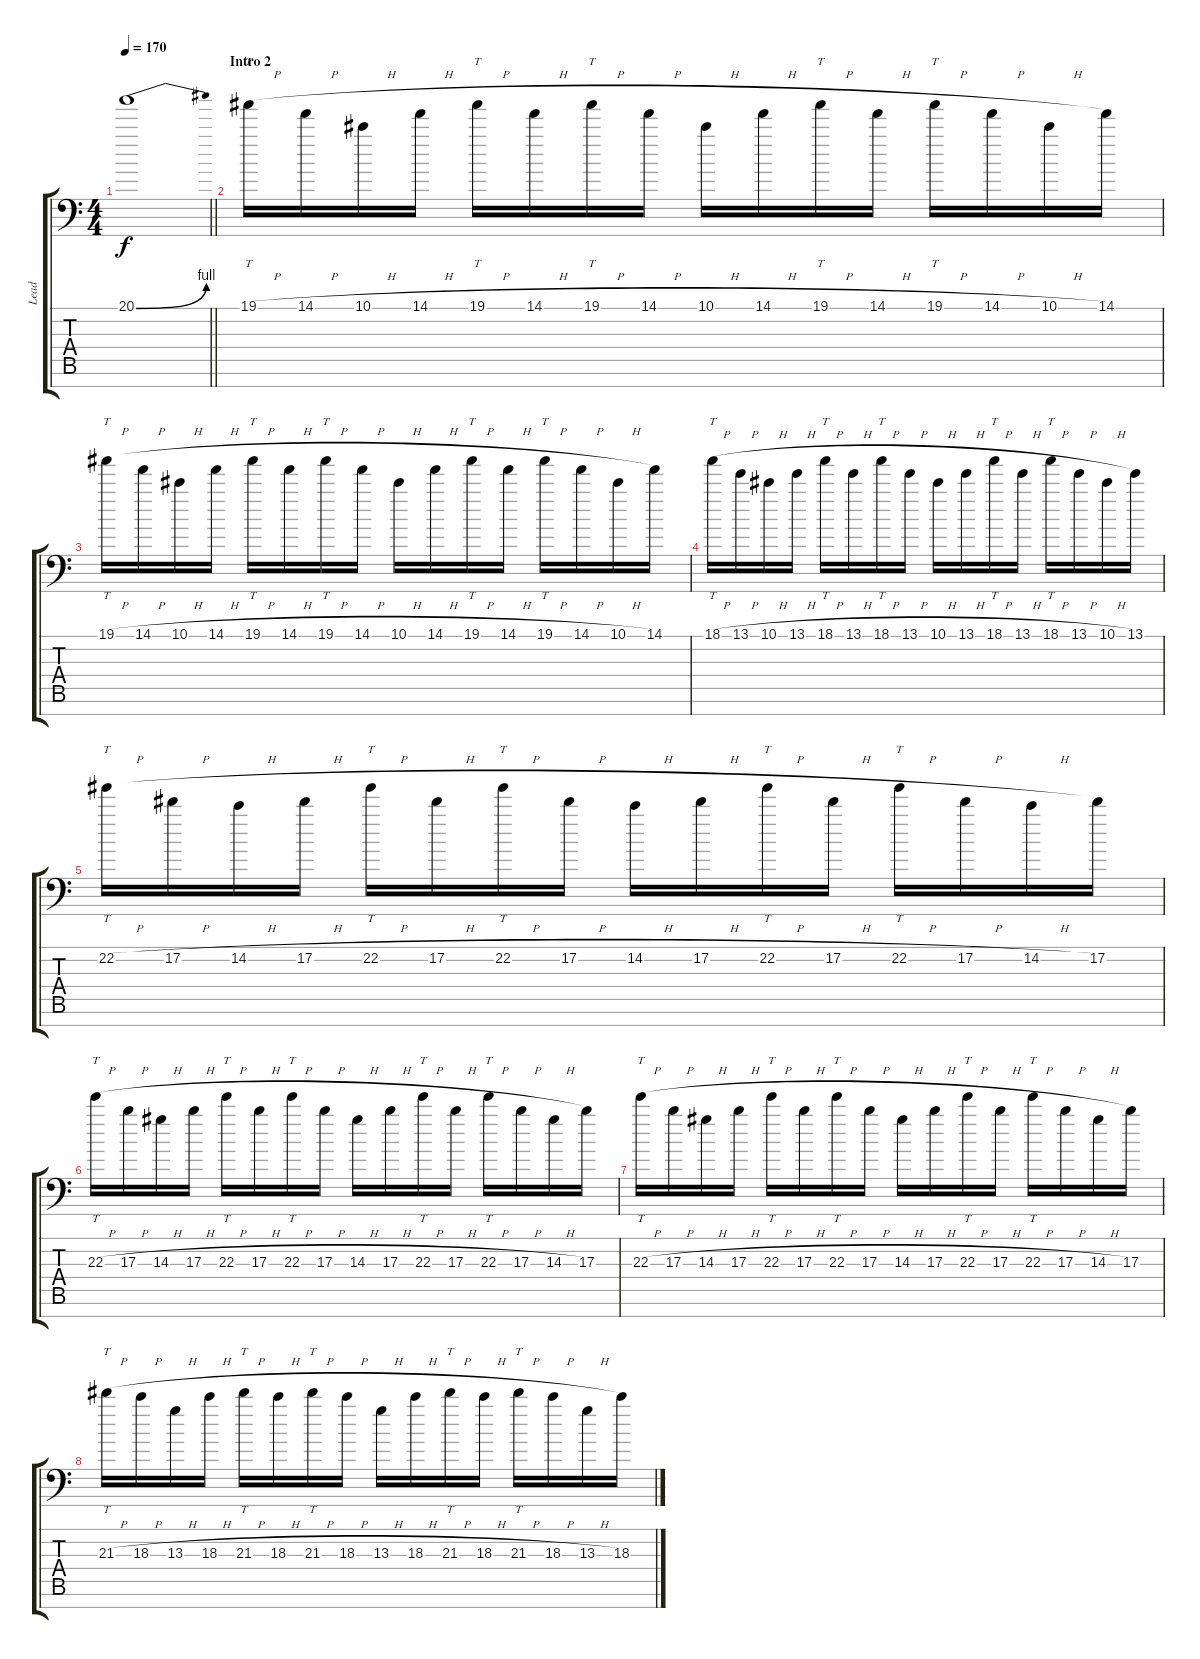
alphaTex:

\track ("Lead" "Lead") {instrument distortionguitar}
\staff {score tabs}
\tuning (Eb4 Bb3 Gb3 Db3 Ab2 Eb2 Bb1) {hide}
\ts (4 4)
\tempo 170
\clef f4
\barLineRight lightlight
\ks c
20.1{be (bend 0 0 60 4)}.1{dy f} |
\section ("" "Intro 2")
19.1{h}.16{tt} 14.1{h}.16 10.1{h}.16 14.1{h}.16 19.1{h}.16{tt} 14.1{h}.16 19.1{h}.16{tt} 14.1{h}.16 10.1{h}.16 14.1{h}.16 19.1{h}.16{tt} 14.1{h}.16 19.1{h}.16{tt} 14.1{h}.16 10.1{h}.16 14.1.16 |
19.1{h}.16{tt} 14.1{h}.16 10.1{h}.16 14.1{h}.16 19.1{h}.16{tt} 14.1{h}.16 19.1{h}.16{tt} 14.1{h}.16 10.1{h}.16 14.1{h}.16 19.1{h}.16{tt} 14.1{h}.16 19.1{h}.16{tt} 14.1{h}.16 10.1{h}.16 14.1.16 |
18.1{h}.16{tt} 13.1{h}.16 10.1{h}.16 13.1{h}.16 18.1{h}.16{tt} 13.1{h}.16 18.1{h}.16{tt} 13.1{h}.16 10.1{h}.16 13.1{h}.16 18.1{h}.16{tt} 13.1{h}.16 18.1{h}.16{tt} 13.1{h}.16 10.1{h}.16 13.1.16 |
22.2{h}.16{tt} 17.2{h}.16 14.2{h}.16 17.2{h}.16 22.2{h}.16{tt} 17.2{h}.16 22.2{h}.16{tt} 17.2{h}.16 14.2{h}.16 17.2{h}.16 22.2{h}.16{tt} 17.2{h}.16 22.2{h}.16{tt} 17.2{h}.16 14.2{h}.16 17.2.16 |
22.3{h}.16{tt} 17.3{h}.16 14.3{h}.16 17.3{h}.16 22.3{h}.16{tt} 17.3{h}.16 22.3{h}.16{tt} 17.3{h}.16 14.3{h}.16 17.3{h}.16 22.3{h}.16{tt} 17.3{h}.16 22.3{h}.16{tt} 17.3{h}.16 14.3{h}.16 17.3.16 |
22.3{h}.16{tt} 17.3{h}.16 14.3{h}.16 17.3{h}.16 22.3{h}.16{tt} 17.3{h}.16 22.3{h}.16{tt} 17.3{h}.16 14.3{h}.16 17.3{h}.16 22.3{h}.16{tt} 17.3{h}.16 22.3{h}.16{tt} 17.3{h}.16 14.3{h}.16 17.3.16 |
21.3{h}.16{tt} 18.3{h}.16 13.3{h}.16 18.3{h}.16 21.3{h}.16{tt} 18.3{h}.16 21.3{h}.16{tt} 18.3{h}.16 13.3{h}.16 18.3{h}.16 21.3{h}.16{tt} 18.3{h}.16 21.3{h}.16{tt} 18.3{h}.16 13.3{h}.16 18.3.16
